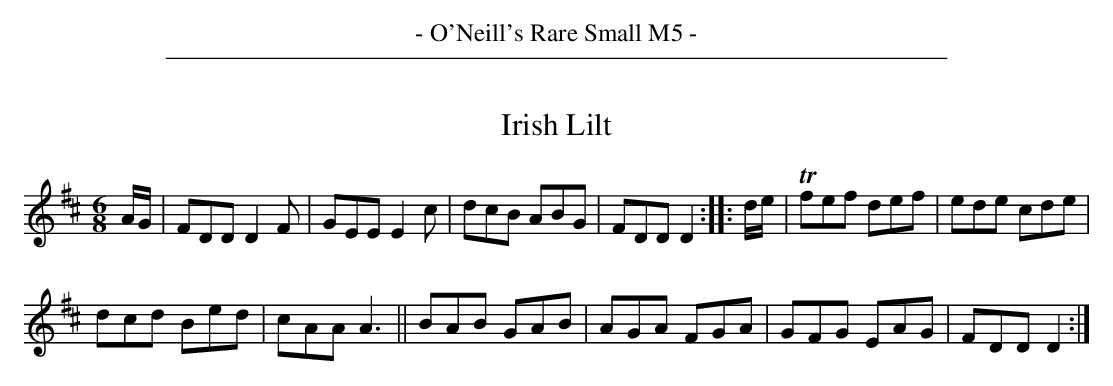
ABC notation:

X:1
T: Irish Lilt
M: 6/8
L: 1/8
K: D
A/G/ |\
FDD D2F | GEE E2c | dcB ABG | FDD D2 :: d/e/ | Tfef def | ede cde |
dcd Bed | cAA A3 || BAB GAB | AGA FGA | GFG EAG | FDD D2 :|
